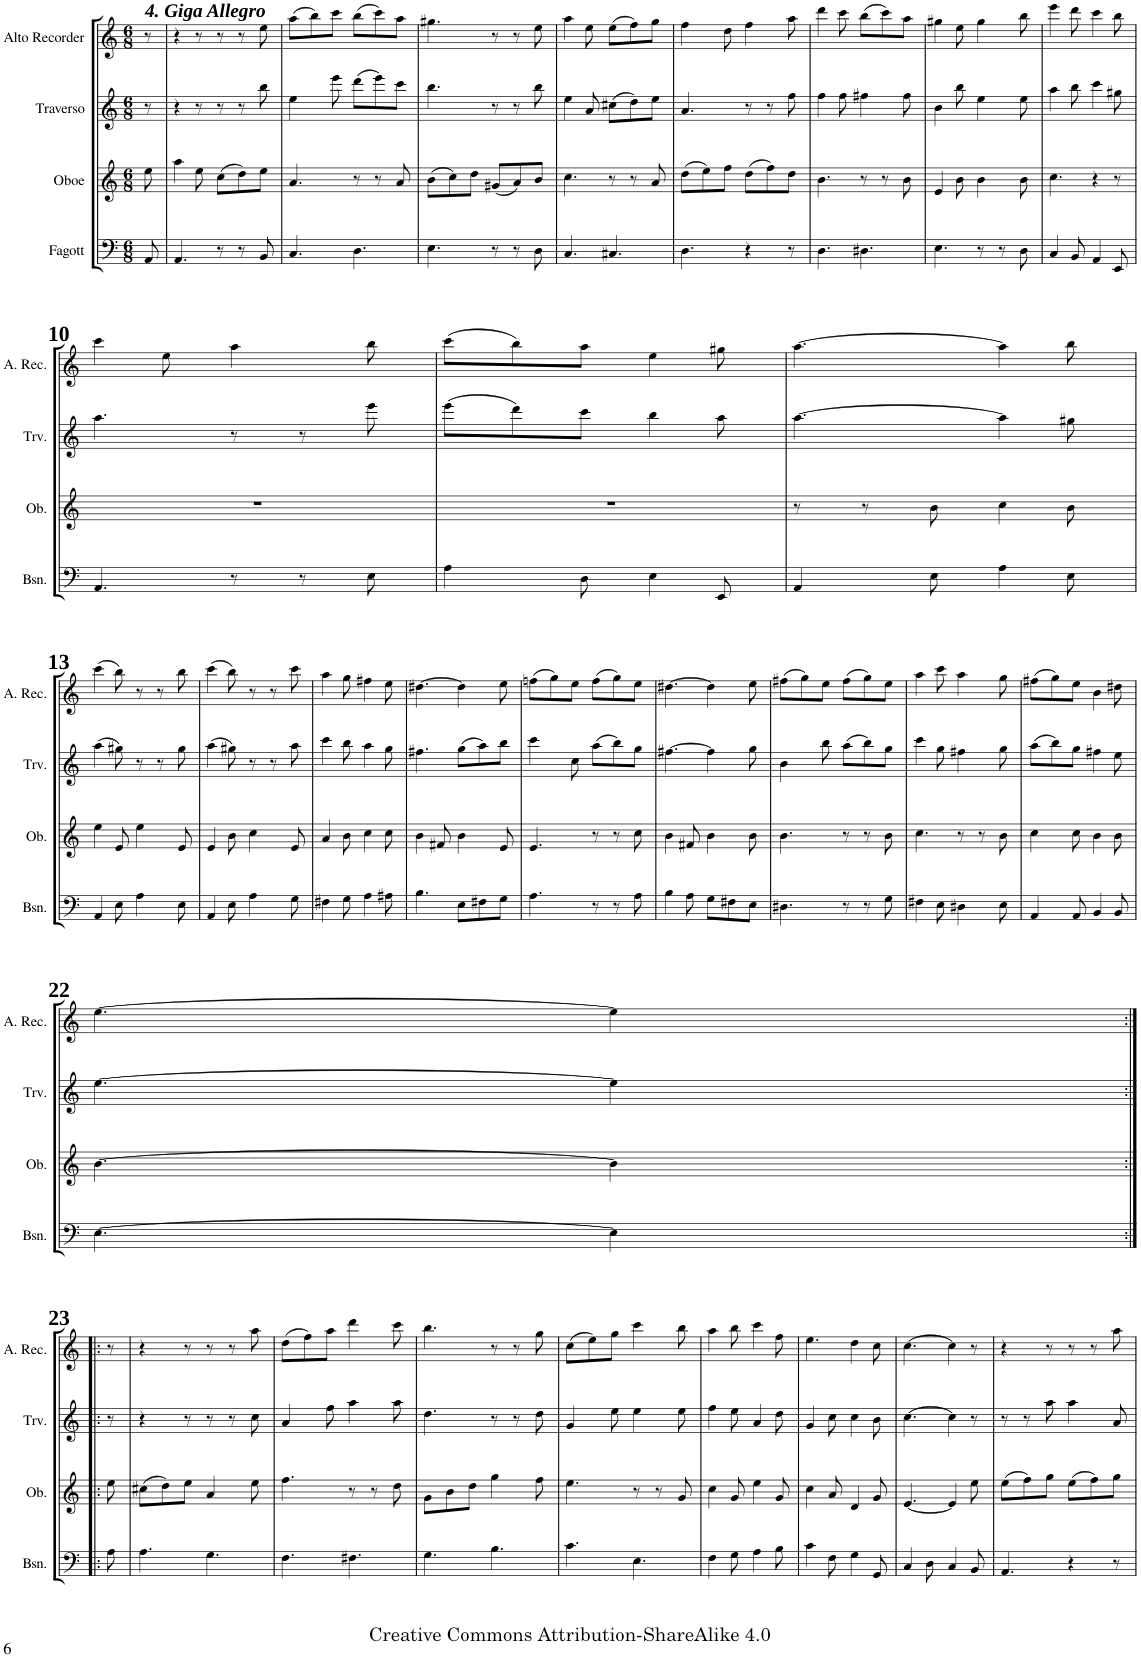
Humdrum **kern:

**kern	**kern	**kern	**kern
*part4	*part3	*part2	*part1
*staff4	*staff3	*staff2	*staff1
*I"Fagott	*I"Oboe	*I"Traverso	*I"Alto Recorder
*	*I'Ob.	*I'Trv.	*I'A. Rec.
!!LO:PB:g=z
*clefF4	*clefG2	*clefG2	*clefG2
*k[]	*k[]	*k[]	*k[]
*M6/8	*M6/8	*M6/8	*M6/8
=1	=1	=1	=1
!	!	!	!LO:TX:a:Bi:t=4. Giga Allegro
8AA/	8ee\	8r	8r
=2	=2	=2	=2
4.AA/	4aa\	4r	4r
.	8ee\	8r	8r
8r	(8cc\L	8r	8r
8r	8dd\)	8r	8r
8BB/	8ee\J	8bb\	8ee\
=3	=3	=3	=3
4.C/	4.a/	4ee\	(8aa\L
.	.	.	8bb\)
.	.	8eee\	8ccc\J
4.D\	8r	(8ddd\L	(8bb\L
.	8r	8eee\)	8ccc\)
.	8a/	8ccc\J	8aa\J
=4	=4	=4	=4
4.E\	(8b\L	4.bb\	4.gg#X\
.	8cc\)	.	.
.	8dd\J	.	.
8r	(8g#X/L	8r	8r
8r	8a/)	8r	8r
8D\	8b/J	8bb\	8ee\
=5	=5	=5	=5
4.C/	4.cc\	4ee\	4aa\
.	.	8a/	8ee\
4.C#X/	8r	(8cc#X\L	(8ee\L
.	8r	8dd\)	8ff\)
.	8a/	8ee\J	8gg\J
=6	=6	=6	=6
4.D\	(8dd\L	4.a/	4ff\
.	8ee\)	.	.
.	8ff\J	.	8dd\
4r	(8dd\L	8r	4ff\
.	8ff\)	8r	.
8r	8dd\J	8ff\	8aa\
=7	=7	=7	=7
4.D\	4.b\	4ff\	4ddd\
.	.	8ff\	8ccc\
4.D#X\	8r	4ff#X\	(8bb\L
.	8r	.	8ccc\)
.	8b\	8ff#\	8aa\J
=8	=8	=8	=8
4.E\	4e/	4b\	4gg#X\
.	8b\	8bb\	8ee\
8r	4b\	4ee\	4gg#\
8r	.	.	.
8D\	8b\	8ee\	8bb\
=9	=9	=9	=9
4C/	4.cc\	4aa\	4eee\
8BB/	.	8bb\	8ddd\
4AA/	4r	4ccc\	4ccc\
8EE/	8r	8gg#X\	8bb\
!!LO:LB:g=z
=10	=10	=10	=10
4.AA/	2.r	4.aa\	4ccc\
.	.	.	8ee\
8r	.	8r	4aa\
8r	.	8r	.
8E\	.	8eee\	8bb\
=11	=11	=11	=11
4A\	2.r	(8eee\L	(8ccc\L
.	.	8ddd\)	8bb\)
8D\	.	8ccc\J	8aa\J
4E\	.	4bb\	4ee\
8EE/	.	8aa\	8gg#X\
=12	=12	=12	=12
4AA/	8r	[4.aa\	[4.aa\
.	8r	.	.
8E\	8b\	.	.
4A\	4cc\	4aa\]	4aa\]
8E\	8b\	8gg#X\	8bb\
!!LO:LB:g=z
=13	=13	=13	=13
4AA/	4ee\	(4aa\	(4ccc\
8E\	8e/	8gg#X\)	8bb\)
4A\	4ee\	8r	8r
.	.	8r	8r
8E\	8e/	8gg#\	8bb\
=14	=14	=14	=14
4AA/	4e/	(4aa\	(4ccc\
8E\	8b\	8gg#X\)	8bb\)
4A\	4cc\	8r	8r
.	.	8r	8r
8G\	8e/	8aa\	8ccc\
=15	=15	=15	=15
4F#X\	4a/	4ccc\	4aa\
8G\	8b\	8bb\	8gg\
4A\	4cc\	4aa\	4ff#X\
8A#X\	8cc\	8gg\	8ee\
=16	=16	=16	=16
4.B\	4b\	4.ff#X\	[4.dd#X\
.	8f#X/	.	.
8E\L	4b\	(8gg\L	4dd#\]
8F#X\	.	8aa\)	.
8G\J	8e/	8bb\J	8ee\
=17	=17	=17	=17
4.A\	4.e/	4ccc\	(8ffn\L
.	.	.	8gg\)
.	.	8cc\	8ee\J
8r	8r	(8aa\L	(8ff\L
8r	8r	8bb\)	8gg\)
8A\	8cc\	8gg\J	8ee\J
=18	=18	=18	=18
4B\	4b\	[4.ff#X\	[4.dd#X\
8A\	8f#X/	.	.
8G\L	4b\	4ff#\]	4dd#\]
8F#X\	.	.	.
8E\J	8b\	8gg\	8ee\
=19	=19	=19	=19
4.D#X\	4.b\	4b\	(8ff#X\L
.	.	.	8gg\)
.	.	8bb\	8ee\J
8r	8r	(8aa\L	(8ff#\L
8r	8r	8bb\)	8gg\)
8G\	8b\	8gg\J	8ee\J
=20	=20	=20	=20
4F#X\	4.cc\	4ccc\	4aa\
8E\	.	8gg\	8ccc\
4D#X\	8r	4ff#X\	4aa\
.	8r	.	.
8E\	8b\	8gg\	8gg\
=21	=21	=21	=21
4AA/	4cc\	(8aa\L	(8ff#X\L
.	.	8bb\)	8gg\)
8AA/	8cc\	8gg\J	8ee\J
4BB/	4b\	4ff#X\	4b\
8BB/	8b\	8ee\	8dd#X\
!!LO:LB:g=z
=22	=22	=22	=22
[4.E\	[4.b\	[4.ee\	[4.ee\
4E\]	4b\]	4ee\]	4ee\]
!!LO:LB:g=z
=23:|!|:	=23:|!|:	=23:|!|:	=23:|!|:
8A\	8ee\	8r	8r
=24	=24	=24	=24
4.A\	(8cc#X\L	4r	4r
.	8dd\)	.	.
.	8ee\J	8r	8r
4.G\	4a/	8r	8r
.	.	8r	8r
.	8ee\	8cc\	8aa\
=25	=25	=25	=25
4.F\	4.ff\	4a/	(8dd\L
.	.	.	8ff\)
.	.	8ff\	8aa\J
4.F#X\	8r	4aa\	4ddd\
.	8r	.	.
.	8dd\	8aa\	8ccc\
=26	=26	=26	=26
4.G\	8g\L	4.dd\	4.bb\
.	8b\	.	.
.	8dd\J	.	.
4.B\	4gg\	8r	8r
.	.	8r	8r
.	8ff\	8dd\	8gg\
=27	=27	=27	=27
4.c\	4.ee\	4g/	(8cc\L
.	.	.	8ee\)
.	.	8ee\	8gg\J
4.E\	8r	4ee\	4ccc\
.	8r	.	.
.	8g/	8ee\	8bb\
=28	=28	=28	=28
4F\	4cc\	4ff\	4aa\
8G\	8g/	8ee\	8bb\
4A\	4ee\	4a/	4ccc\
8B\	8g/	8dd\	8ff\
=29	=29	=29	=29
4c\	4cc\	4g/	4.ee\
8F\	8a/	8cc\	.
4G\	4d/	4cc\	4dd\
8GG/	8g/	8b\	8cc\
=30	=30	=30	=30
4C/	[4.e/	[4.cc\	[4.cc\
8D\	.	.	.
4C/	4e/]	4cc\]	4cc\]
8BB/	8ee\	8r	8r
=31	=31	=31	=31
4.AA/	(8ee\L	8r	4r
.	8ff\)	8r	.
.	8gg\J	8aa\	8r
4r	(8ee\L	4aa\	8r
.	8ff\)	.	8r
8r	8gg\J	8a/	8aa\
=	=	=	=
*-	*-	*-	*-
